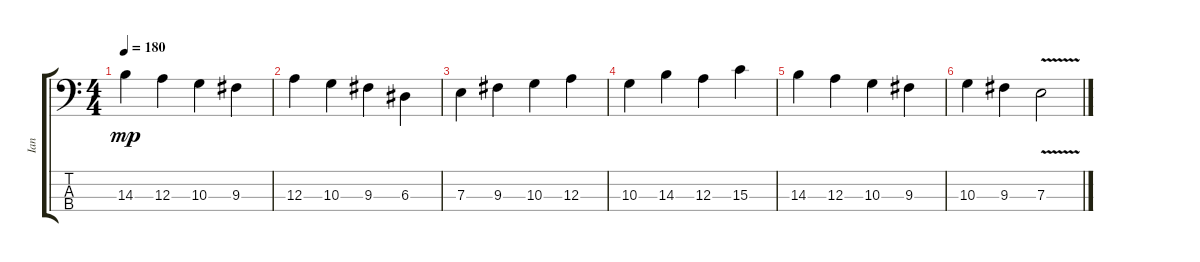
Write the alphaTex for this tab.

\track ("Ian " "Ian ") {instrument electricbassfinger}
\staff {score tabs}
\tuning (G2 D2 A1 E1) {hide}
\ts (4 4)
\tempo 180
\clef f4
\ks c
14.3.4{dy mp} 12.3.4 10.3.4 9.3.4 |
12.3.4 10.3.4 9.3.4 6.3.4 |
7.3.4 9.3.4 10.3.4 12.3.4 |
10.3.4 14.3.4 12.3.4 15.3.4 |
14.3.4 12.3.4 10.3.4 9.3.4 |
10.3.4 9.3.4 7.3{v}.2
